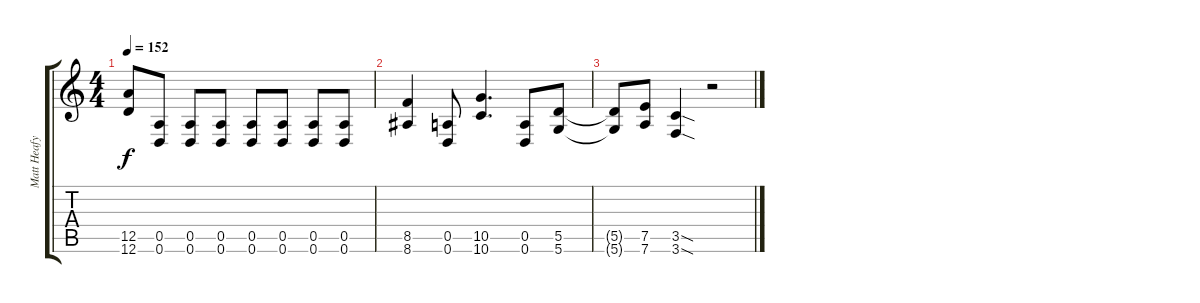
\track ("Matt Heafy" "Matt Heafy") {instrument distortionguitar}
\staff {score tabs}
\tuning (E4 B3 G3 D3 A2 D2) {hide}
\ts (4 4)
\tempo 152
\clef g2
\ks c
(12.5{t} 12.6{t}).8{dy f} (0.5 0.6).8 (0.5 0.6).8 (0.5 0.6).8 (0.5 0.6).8 (0.5 0.6).8 (0.5 0.6).8 (0.5 0.6).8 |
(8.5 8.6).4 (0.5 0.6).8 (10.5 10.6).4{d} (0.5 0.6).8 (5.5 5.6).8 |
(5.5{t} 5.6{t}).8 (7.5 7.6).8 (3.5{sod} 3.6{sod}).4 r.2
